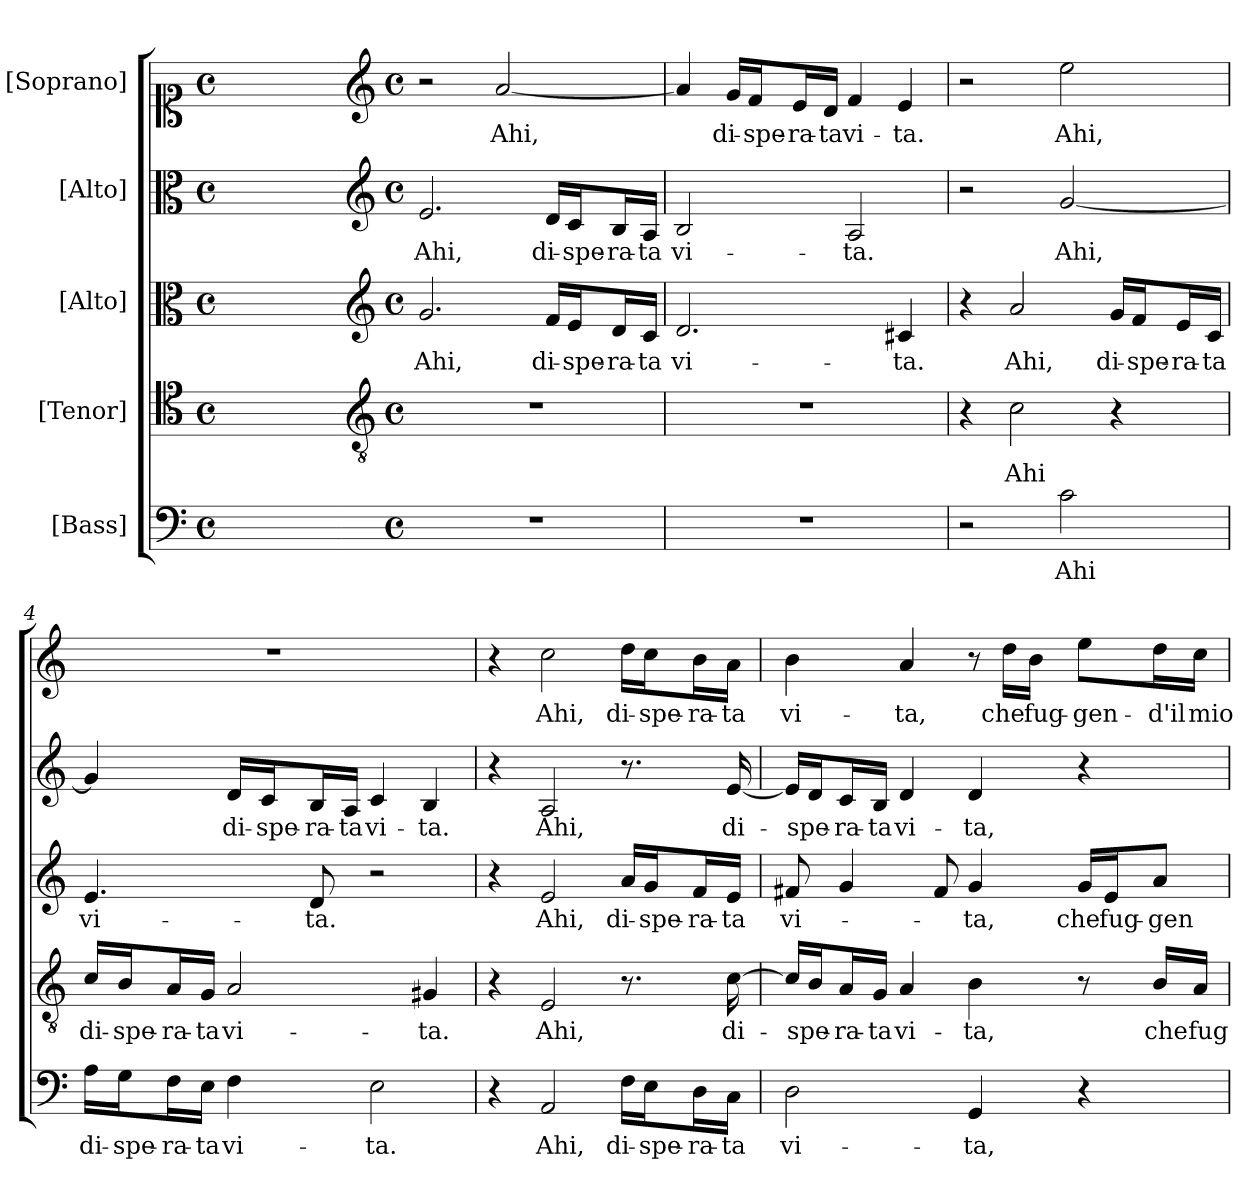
**kern	**text	**kern	**text	**kern	**text	**kern	**text	**kern	**text
*part5	*part5	*part4	*part4	*part3	*part3	*part2	*part2	*part1	*part1
*staff5	*staff5	*staff4	*staff4	*staff3	*staff3	*staff2	*staff2	*staff1	*staff1
*I"[Bass]	*	*I"[Tenor]	*	*I"[Alto]	*	*I"[Alto]	*	*I"[Soprano]	*
*clefF4	*	*clefC4	*	*clefC3	*	*clefC3	*	*clefC1	*
*k[]	*	*k[]	*	*k[]	*	*k[]	*	*k[]	*
*C:	*	*C:	*	*C:	*	*C:	*	*C:	*
*M4/4	*	*M4/4	*	*M4/4	*	*M4/4	*	*M4/4	*
*met(c)	*	*met(c)	*	*met(c)	*	*met(c)	*	*met(c)	*
=	=	=	=	=	=	=	=	=	=
1ryy	.	1ryy	.	1ryy	.	1ryy	.	1ryy	.
!!LO:LB:g=z
=1-	=1-	=1-	=1-	=1-	=1-	=1-	=1-	=1-	=1-
*	*	*clefGv2	*	*clefG2	*	*clefG2	*	*clefG2	*
*M4/4	*	*M4/4	*	*M4/4	*	*M4/4	*	*M4/4	*
*met(c)	*	*met(c)	*	*met(c)	*	*met(c)	*	*met(c)	*
1r	.	1r	.	2.g/	Ahi,	2.e/	Ahi,	2r	.
.	.	.	.	.	.	.	.	[2a/	Ahi,
.	.	.	.	16f/LL	di-	16d/LL	di-	.	.
.	.	.	.	16e/J	-spe-	16c/J	-spe-	.	.
.	.	.	.	16d/L	-ra-	16B/L	-ra-	.	.
.	.	.	.	16c/JJ	-ta	16A/JJ	-ta	.	.
=2	=2	=2	=2	=2	=2	=2	=2	=2	=2
1r	.	1r	.	2.d/	vi-	2B/	vi-	4a/]	.
.	.	.	.	.	.	.	.	16g/LL	di-
.	.	.	.	.	.	.	.	16f/J	-spe-
.	.	.	.	.	.	.	.	16e/L	-ra-
.	.	.	.	.	.	.	.	16d/JJ	-ta
.	.	.	.	.	.	2A/	-ta.	4f/	vi-
.	.	.	.	4c#X/	-ta.	.	.	4e/	-ta.
=3	=3	=3	=3	=3	=3	=3	=3	=3	=3
2r	.	4r	.	4r	.	2r	.	2r	.
.	.	2c\	Ahi	2a/	Ahi,	.	.	.	.
2c\	Ahi	.	.	.	.	[2g/	Ahi,	2ee\	Ahi,
.	.	4r	.	16g/LL	di-	.	.	.	.
.	.	.	.	16f/J	-spe-	.	.	.	.
.	.	.	.	16e/L	-ra-	.	.	.	.
.	.	.	.	16c/JJ	-ta	.	.	.	.
!!LO:LB:g=z
=4	=4	=4	=4	=4	=4	=4	=4	=4	=4
16A\LL	di-	16c/LL	di-	4.e/	vi-	4g/]	.	1r	.
16G\J	-spe-	16B/J	-spe-	.	.	.	.	.	.
16F\L	-ra-	16A/L	-ra-	.	.	.	.	.	.
16E\JJ	-ta	16G/JJ	-ta	.	.	.	.	.	.
4F\	vi-	2A/	vi-	.	.	16d/LL	di-	.	.
.	.	.	.	.	.	16c/J	-spe-	.	.
.	.	.	.	8d/	-ta.	16B/L	-ra-	.	.
.	.	.	.	.	.	16A/JJ	-ta	.	.
2E\	-ta.	.	.	2r	.	4c/	vi-	.	.
.	.	4G#X/	-ta.	.	.	4B/	-ta.	.	.
=5	=5	=5	=5	=5	=5	=5	=5	=5	=5
4r	.	4r	.	4r	.	4r	.	4r	.
2AA/	Ahi,	2E/	Ahi,	2e/	Ahi,	2A/	Ahi,	2cc\	Ahi,
16F\LL	di-	8.r	.	16a/LL	di-	8.r	.	16dd\LL	di-
16E\J	-spe-	.	.	16g/J	-spe-	.	.	16cc\J	-spe-
16D\L	-ra-	.	.	16f/L	-ra-	.	.	16b\L	-ra-
16C\JJ	-ta	[16c\	di-	16e/JJ	-ta	[16e/	di-	16a\JJ	-ta
=6	=6	=6	=6	=6	=6	=6	=6	=6	=6
2D\	vi-	16c/LL]	.	8f#X/	vi-	16e/LL]	.	4b\	vi-
.	.	16B/J	-spe-	.	.	16d/J	-spe-	.	.
.	.	16A/L	-ra-	4g/	.	16c/L	-ra-	.	.
.	.	16G/JJ	-ta	.	.	16B/JJ	-ta	.	.
.	.	4A/	vi-	.	.	4d/	vi-	4a/	-ta,
.	.	.	.	8f#/	.	.	.	.	.
4GG/	-ta,	4B\	-ta,	4g/	-ta,	4d/	-ta,	8r	.
.	.	.	.	.	.	.	.	16dd\LL	che
.	.	.	.	.	.	.	.	16b\JJ	fug-
4r	.	8r	.	16g/LL	che	4r	.	8ee\L	-gen-
.	.	.	.	16e/J	fug-	.	.	.	.
.	.	16B/LL	che	8a/J	-gen-	.	.	16dd\L	-d'il
.	.	16A/JJ	fug-	.	.	.	.	16cc\JJ	mio
=	=	=	=	=	=	=	=	=	=
*-	*-	*-	*-	*-	*-	*-	*-	*-	*-
